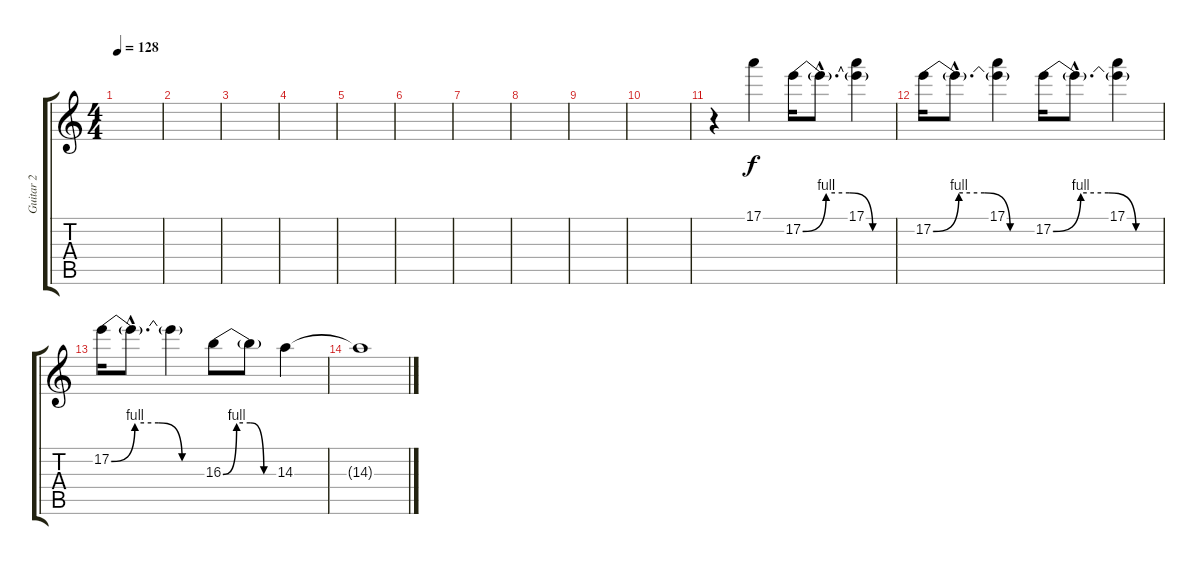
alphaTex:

\track ("Guitar 2" "Guitar 2") {instrument distortionguitar}
\staff {score tabs}
\tuning (E4 B3 G3 D3 A2 E2) {hide}
\ts (4 4)
\tempo 128
\clef g2
\ks c
|
|
|
|
|
|
|
|
|
|
r.4 17.1.4 17.2{be (custom 0 0 15 4 30 4 45 0 60 0)}.16 17.2{hac t}.8{d} (17.1 17.2{t}).4 |
17.2{be (custom 0 0 15 4 30 4 45 0 60 0)}.16 17.2{hac t}.8{d} (17.1 17.2{t}).4 17.2{be (custom 0 0 15 4 30 4 45 0 60 0)}.16 17.2{hac t}.8{d} (17.1 17.2{t}).4 |
17.2{be (custom 0 0 15 4 30 4 45 0 60 0)}.16 17.2{hac t}.8{d} 17.2{t}.4 16.3{be (custom 0 0 15 4 30 4 45 0 60 0)}.8 16.3{t}.8 14.3.4 |
14.3{t}.1
